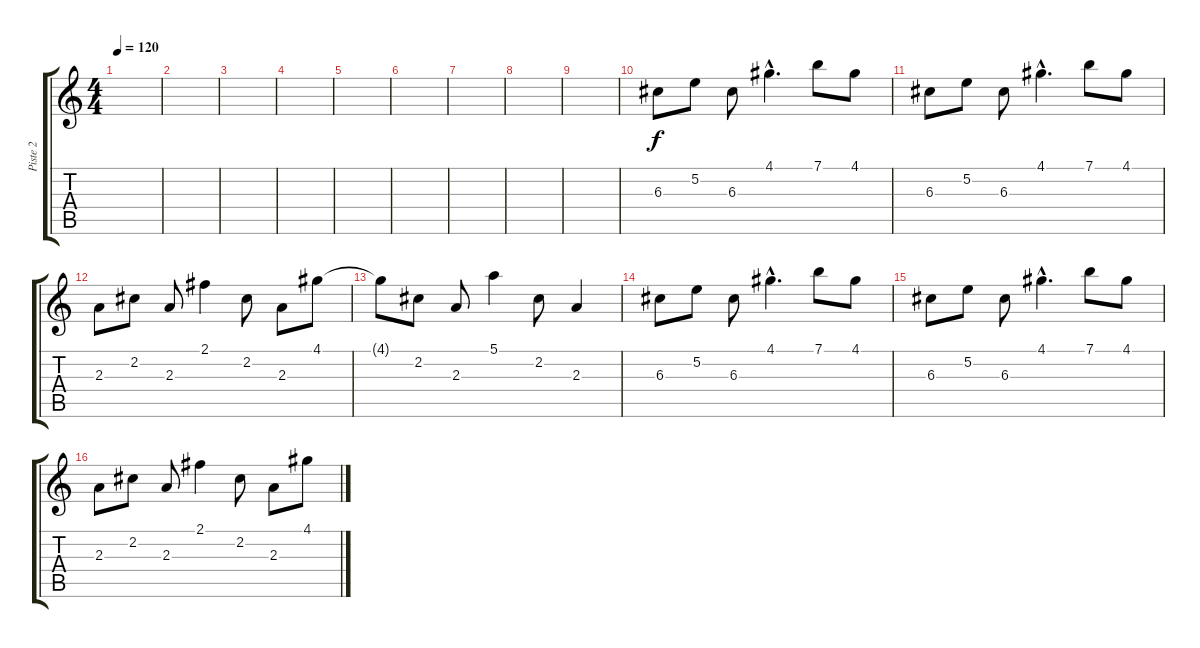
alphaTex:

\track ("Piste 2" "Piste 2") {instrument acousticguitarsteel}
\staff {score tabs}
\tuning (E4 B3 G3 D3 A2 E2) {hide}
\ts (4 4)
\tempo 120
\clef g2
\ks c
|
|
|
|
|
|
|
|
|
6.3.8 5.2.8 6.3.8 4.1{hac}.4{d} 7.1.8 4.1.8 |
6.3.8 5.2.8 6.3.8 4.1{hac}.4{d} 7.1.8 4.1.8 |
2.3.8 2.2.8 2.3.8 2.1.4 2.2.8 2.3.8 4.1.8 |
4.1{t}.8 2.2.8 2.3.8 5.1.4 2.2.8 2.3.4 |
6.3.8 5.2.8 6.3.8 4.1{hac}.4{d} 7.1.8 4.1.8 |
6.3.8 5.2.8 6.3.8 4.1{hac}.4{d} 7.1.8 4.1.8 |
2.3.8 2.2.8 2.3.8 2.1.4 2.2.8 2.3.8 4.1.8
